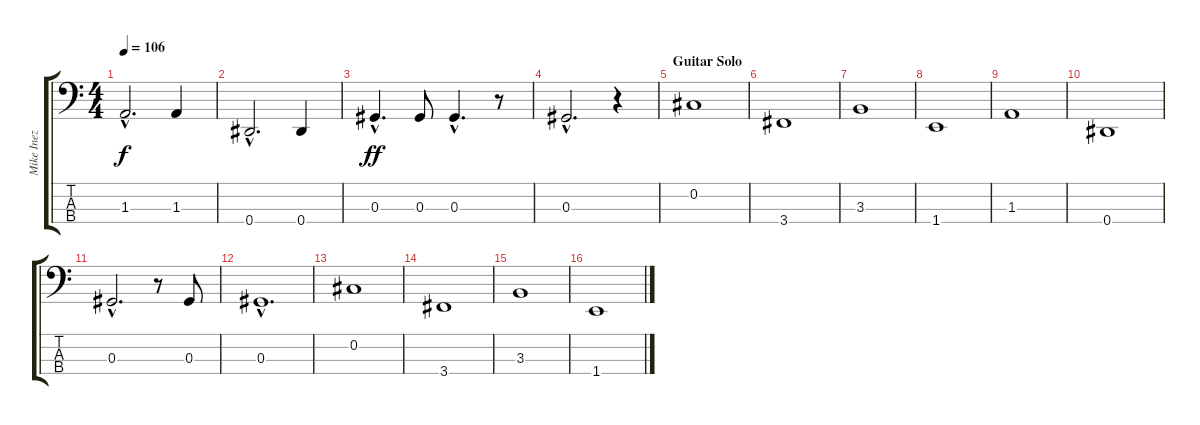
\track ("Mike Inez" "Mike Inez") {instrument electricbassfinger}
\staff {score tabs}
\tuning (Gb2 Db2 Ab1 Eb1) {hide}
\ts (4 4)
\tempo 106
\clef f4
\ks c
1.3{hac}.2{d dy f} 1.3.4 |
0.4{hac}.2{d} 0.4.4 |
0.3{hac}.4{d dy ff} 0.3.8 0.3{hac}.4{d} r.8 |
0.3{hac}.2{d} r.4 |
\section ("" "Guitar Solo")
0.2.1 |
3.4.1 |
3.3.1 |
1.4.1 |
1.3.1 |
0.4.1 |
0.3{hac}.2{d} r.8 0.3.8 |
0.3{hac}.1{d} |
0.2.1 |
3.4.1 |
3.3.1 |
1.4.1
